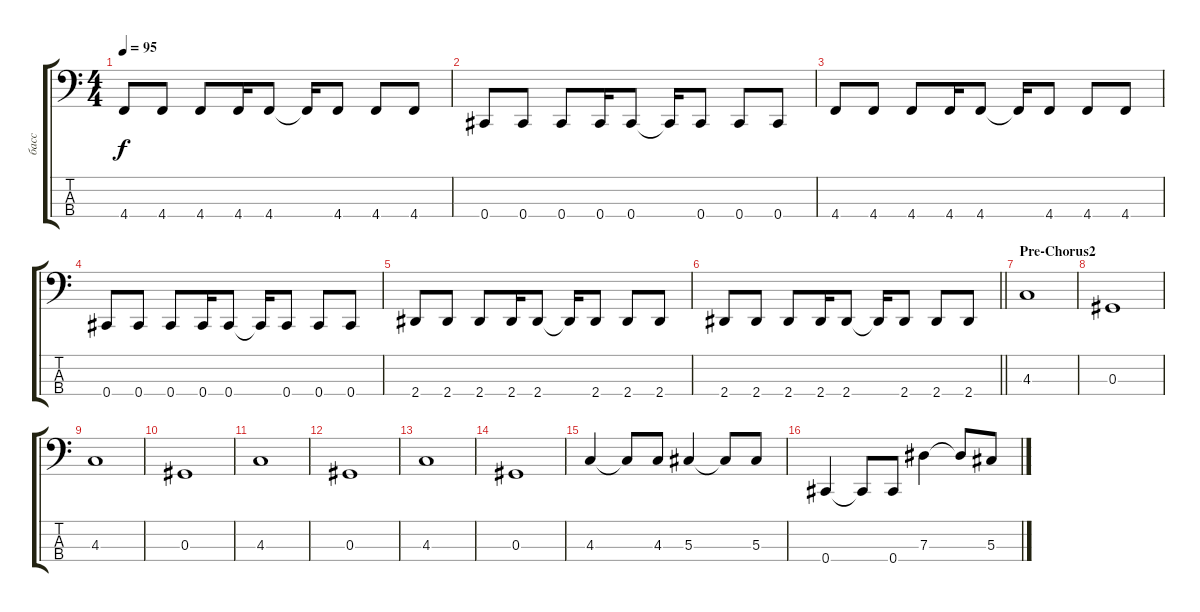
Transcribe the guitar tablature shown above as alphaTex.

\track ("басс" "басс") {instrument electricbassfinger}
\staff {score tabs}
\tuning (Gb2 Db2 Ab1 Db1) {hide}
\ts (4 4)
\tempo 95
\clef f4
\ks c
4.4.8{dy f} 4.4.8 4.4.8 4.4.16 4.4.8 4.4{t}.16 4.4.8 4.4.8 4.4.8 |
0.4.8 0.4.8 0.4.8 0.4.16 0.4.8 0.4{t}.16 0.4.8 0.4.8 0.4.8 |
4.4.8 4.4.8 4.4.8 4.4.16 4.4.8 4.4{t}.16 4.4.8 4.4.8 4.4.8 |
0.4.8 0.4.8 0.4.8 0.4.16 0.4.8 0.4{t}.16 0.4.8 0.4.8 0.4.8 |
2.4.8 2.4.8 2.4.8 2.4.16 2.4.8 2.4{t}.16 2.4.8 2.4.8 2.4.8 |
\barLineRight lightlight
2.4.8 2.4.8 2.4.8 2.4.16 2.4.8 2.4{t}.16 2.4.8 2.4.8 2.4.8 |
\section ("" "Pre-Chorus2")
4.3.1 |
0.3.1 |
4.3.1 |
0.3.1 |
4.3.1 |
0.3.1 |
4.3.1 |
0.3.1 |
4.3.4 4.3{t}.8 4.3.8 5.3.4 5.3{t}.8 5.3.8 |
0.4.4 0.4{t}.8 0.4.8 7.3.4 7.3{t}.8 5.3.8
